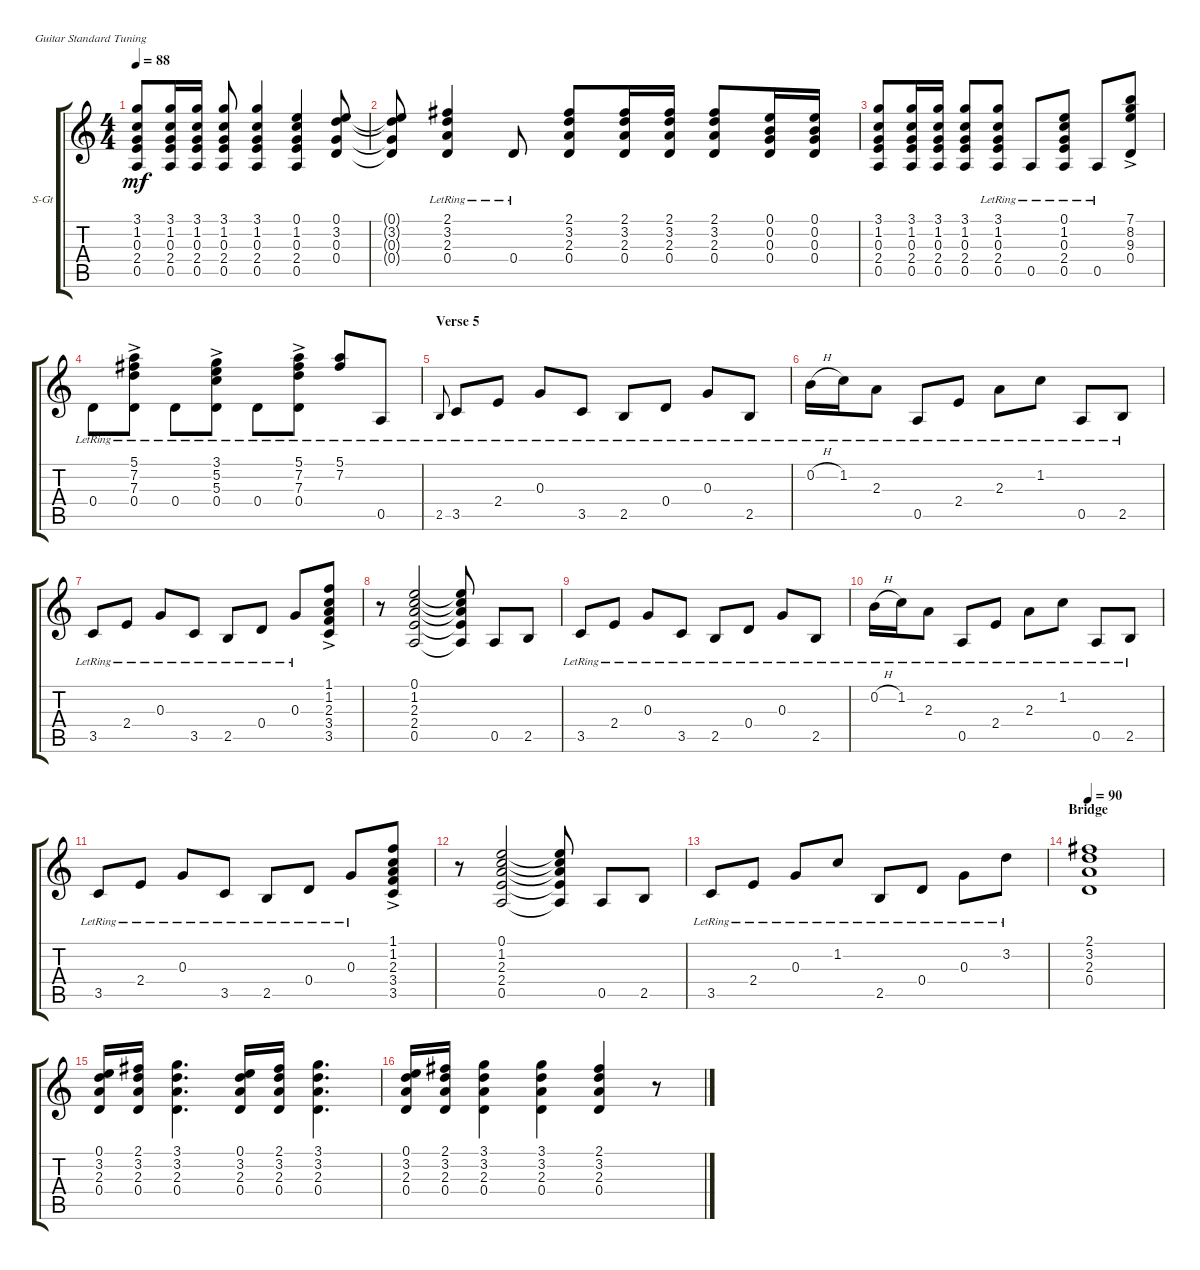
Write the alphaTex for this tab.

\defaultSystemsLayout 4
\bracketExtendMode groupsimilarinstruments
\firstSystemTrackNameOrientation horizontal
\otherSystemsTrackNameOrientation horizontal
\track ("Picked Acoustic (Page)" "S-Gt") {instrument acousticguitarsteel}
\staff {score tabs}
\tuning (E4 B3 G3 D3 A2 E2)
\ts (4 4)
\tempo 88
\clef g2
\ks c
(3.1 1.2 0.3 2.4 0.5).8{dy mf} (3.1 1.2 0.3 2.4 0.5).16 (3.1 1.2 0.3 2.4 0.5).16 (3.1 1.2 0.3 2.4 0.5).8 (3.1 1.2 0.3 2.4 0.5).4 (0.1 1.2 0.3 2.4 0.5).4 (0.1 3.2 0.3 0.4).8 |
(0.4{t} 0.3{t} 3.2{t} 0.1{t}).8 (2.1{lr} 3.2{lr} 2.3{lr} 0.4{lr}).4 0.4{lr}.8 (0.4 2.3 3.2 2.1).8 (0.4 2.3 3.2 2.1).16 (0.4 2.3 3.2 2.1).16 (0.4 2.3 3.2 2.1).8 (0.4 0.3 0.2 0.1).16 (0.4 0.3 0.2 0.1).16 |
(3.1 1.2 0.3 2.4 0.5).8 (3.1 1.2 0.3 2.4 0.5).16 (3.1 1.2 0.3 2.4 0.5).16 (3.1 1.2 0.3 2.4 0.5).8 (3.1{lr} 1.2{lr} 0.3{lr} 2.4{lr} 0.5{lr}).8 0.5{lr}.8 (0.1{lr} 0.5{lr} 2.4{lr} 0.3{lr} 1.2{lr}).8 0.5{lr}.8 (7.1{ac} 8.2{ac} 9.3{ac} 0.4{ac}).8 |
0.4{lr}.8 (0.4{ac lr} 5.1{ac lr} 7.2{ac lr} 7.3{ac lr}).8 0.4{lr}.8 (0.4{ac lr} 3.1{ac lr} 5.2{ac lr} 5.3{ac lr}).8 0.4{lr}.8 (0.4{ac lr} 7.3{ac lr} 7.2{ac lr} 5.1{ac lr}).8 (7.2{lr} 5.1{lr}).8 0.5{lr}.8 |
\section ("" "Verse 5")
2.5{lr}.8{gr onbeat} 3.5{lr}.8 2.4{lr}.8 0.3{lr}.8 3.5{lr}.8 2.5{lr}.8 0.4{lr}.8 0.3{lr}.8 2.5{lr}.8 |
0.2{h lr}.16 1.2{lr}.16 2.3{lr}.8 0.5{lr}.8 2.4{lr}.8 2.3{lr}.8 1.2{lr}.8 0.5{lr}.8 2.5{lr}.8 |
3.5{lr}.8 2.4{lr}.8 0.3{lr}.8 3.5{lr}.8 2.5{lr}.8 0.4{lr}.8 0.3{lr}.8 (3.5{ac} 3.4{ac} 2.3{ac} 1.2{ac} 1.1{ac}).8 |
r.8 (0.1 1.2 2.3 2.4 0.5).2 (0.5{t} 2.4{t} 2.3{t} 1.2{t} 0.1{t}).8 0.5.8 2.5.8 |
3.5{lr}.8 2.4{lr}.8 0.3{lr}.8 3.5{lr}.8 2.5{lr}.8 0.4{lr}.8 0.3{lr}.8 2.5{lr}.8 |
0.2{h lr}.16 1.2{lr}.16 2.3{lr}.8 0.5{lr}.8 2.4{lr}.8 2.3{lr}.8 1.2{lr}.8 0.5{lr}.8 2.5{lr}.8 |
3.5{lr}.8 2.4{lr}.8 0.3{lr}.8 3.5{lr}.8 2.5{lr}.8 0.4{lr}.8 0.3{lr}.8 (3.5{ac} 3.4{ac} 2.3{ac} 1.2{ac} 1.1{ac}).8 |
r.8 (0.1 1.2 2.3 2.4 0.5).2 (0.5{t} 2.4{t} 2.3{t} 1.2{t} 0.1{t}).8 0.5.8 2.5.8 |
3.5{lr}.8 2.4{lr}.8 0.3{lr}.8 1.2{lr}.8 2.5{lr}.8 0.4{lr}.8 0.3{lr}.8 3.2{lr}.8 |
\section ("" "Bridge")
\tempo 90
(0.4 2.3 3.2 2.1).1 |
(0.1 0.4 2.3 3.2).16 (2.1 0.4 2.3 3.2).16 (3.1 3.2 2.3 0.4).4{d} (0.1 0.4 2.3 3.2).16 (2.1 0.4 2.3 3.2).16 (3.1 3.2 2.3 0.4).4{d} |
(0.1 0.4 2.3 3.2).16 (2.1 0.4 2.3 3.2).16 (3.1 3.2 2.3 0.4).4 (3.1 3.2 2.3 0.4).4 (0.4 2.3 3.2 2.1).4 r.8
